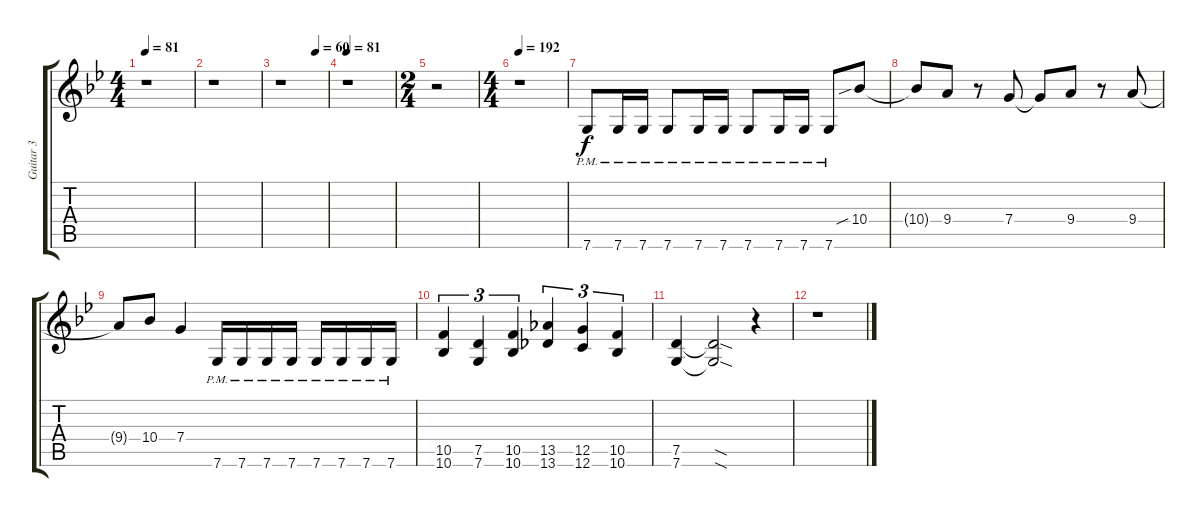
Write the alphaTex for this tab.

\track ("Guitar 3" "Guitar 3") {instrument distortionguitar}
\staff {score tabs}
\tuning (D4 A3 F3 C3 G2 C2) {hide}
\ts (4 4)
\tempo 81
\clef g2
\ks gminor
r.1{dy f} |
r.1 |
\tempo (60 0.75)
r.1 |
\tempo 81
r.1 |
\ts (2 4)
r.2 |
\ts (4 4)
\tempo 192
r.1 |
7.6{pm}.8 7.6{pm}.16 7.6{pm}.16 7.6{pm}.8 7.6{pm}.16 7.6{pm}.16 7.6{pm}.8 7.6{pm}.16 7.6{pm}.16 7.6{pm}.8 10.4{sib}.8 |
10.4{t}.8 9.4.8 r.8 7.4.8 7.4{t}.8 9.4.8 r.8 9.4.8 |
9.4{t}.8 10.4.8 7.4.4 7.6{pm}.16 7.6{pm}.16 7.6{pm}.16 7.6{pm}.16 7.6{pm}.16 7.6{pm}.16 7.6{pm}.16 7.6{pm}.16 |
(10.5 10.6).4{tu (3 2)} (7.5 7.6).4{tu (3 2)} (10.5 10.6).4{tu (3 2)} (13.5 13.6).4{tu (3 2)} (12.5 12.6).4{tu (3 2)} (10.5 10.6).4{tu (3 2)} |
(7.5 7.6).4 (7.5{sod t} 7.6{sod t}).2 r.4 |
r.1
